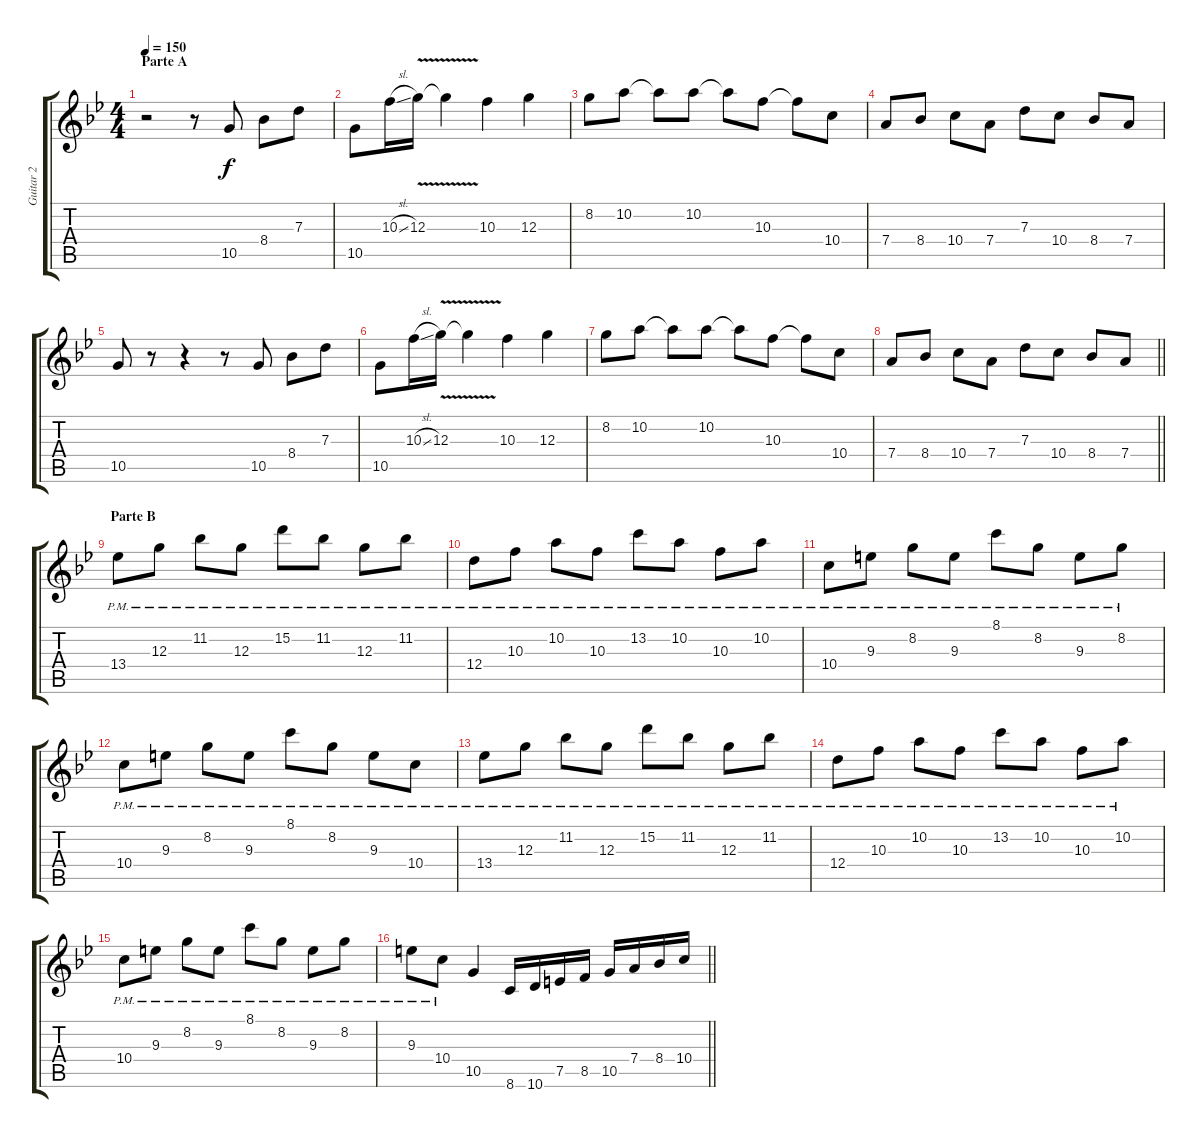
\track ("Guitar 2" "Guitar 2") {instrument overdrivenguitar}
\staff {score tabs}
\tuning (E4 B3 G3 D3 A2 E2) {hide}
\ts (4 4)
\section ("" "Parte A")
\tempo 150
\clef g2
\ks gminor
r.2{dy f instrument overdrivenguitar} r.8 10.5.8 8.4.8 7.3.8 |
10.5.8 10.3{sl}.16 12.3{v}.16 12.3{t}.4 10.3.4 12.3.4 |
8.2.8 10.2.8 10.2{t}.8 10.2.8 10.2{t}.8 10.3.8 10.3{t}.8 10.4.8 |
7.4.8 8.4.8 10.4.8 7.4.8 7.3.8 10.4.8 8.4.8 7.4.8 |
10.5.8 r.8 r.4 r.8 10.5.8 8.4.8 7.3.8 |
10.5.8 10.3{sl}.16 12.3{v}.16 12.3{t}.4 10.3.4 12.3.4 |
8.2.8 10.2.8 10.2{t}.8 10.2.8 10.2{t}.8 10.3.8 10.3{t}.8 10.4.8 |
\barLineRight lightlight
7.4.8 8.4.8 10.4.8 7.4.8 7.3.8 10.4.8 8.4.8 7.4.8 |
\section ("" "Parte B")
13.4{pm}.8 12.3{pm}.8 11.2{pm}.8 12.3{pm}.8 15.2{pm}.8 11.2{pm}.8 12.3{pm}.8 11.2{pm}.8 |
12.4{pm}.8 10.3{pm}.8 10.2{pm}.8 10.3{pm}.8 13.2{pm}.8 10.2{pm}.8 10.3{pm}.8 10.2{pm}.8 |
10.4{pm}.8 9.3{pm}.8 8.2{pm}.8 9.3{pm}.8 8.1{pm}.8 8.2{pm}.8 9.3{pm}.8 8.2{pm}.8 |
10.4{pm}.8 9.3{pm}.8 8.2{pm}.8 9.3{pm}.8 8.1{pm}.8 8.2{pm}.8 9.3{pm}.8 10.4{pm}.8 |
13.4{pm}.8 12.3{pm}.8 11.2{pm}.8 12.3{pm}.8 15.2{pm}.8 11.2{pm}.8 12.3{pm}.8 11.2{pm}.8 |
12.4{pm}.8 10.3{pm}.8 10.2{pm}.8 10.3{pm}.8 13.2{pm}.8 10.2{pm}.8 10.3{pm}.8 10.2{pm}.8 |
10.4{pm}.8 9.3{pm}.8 8.2{pm}.8 9.3{pm}.8 8.1{pm}.8 8.2{pm}.8 9.3{pm}.8 8.2{pm}.8 |
\barLineRight lightlight
9.3{pm}.8 10.4{pm}.8 10.5.4 8.6.16 10.6.16 7.5.16 8.5.16 10.5.16 7.4.16 8.4.16 10.4.16
